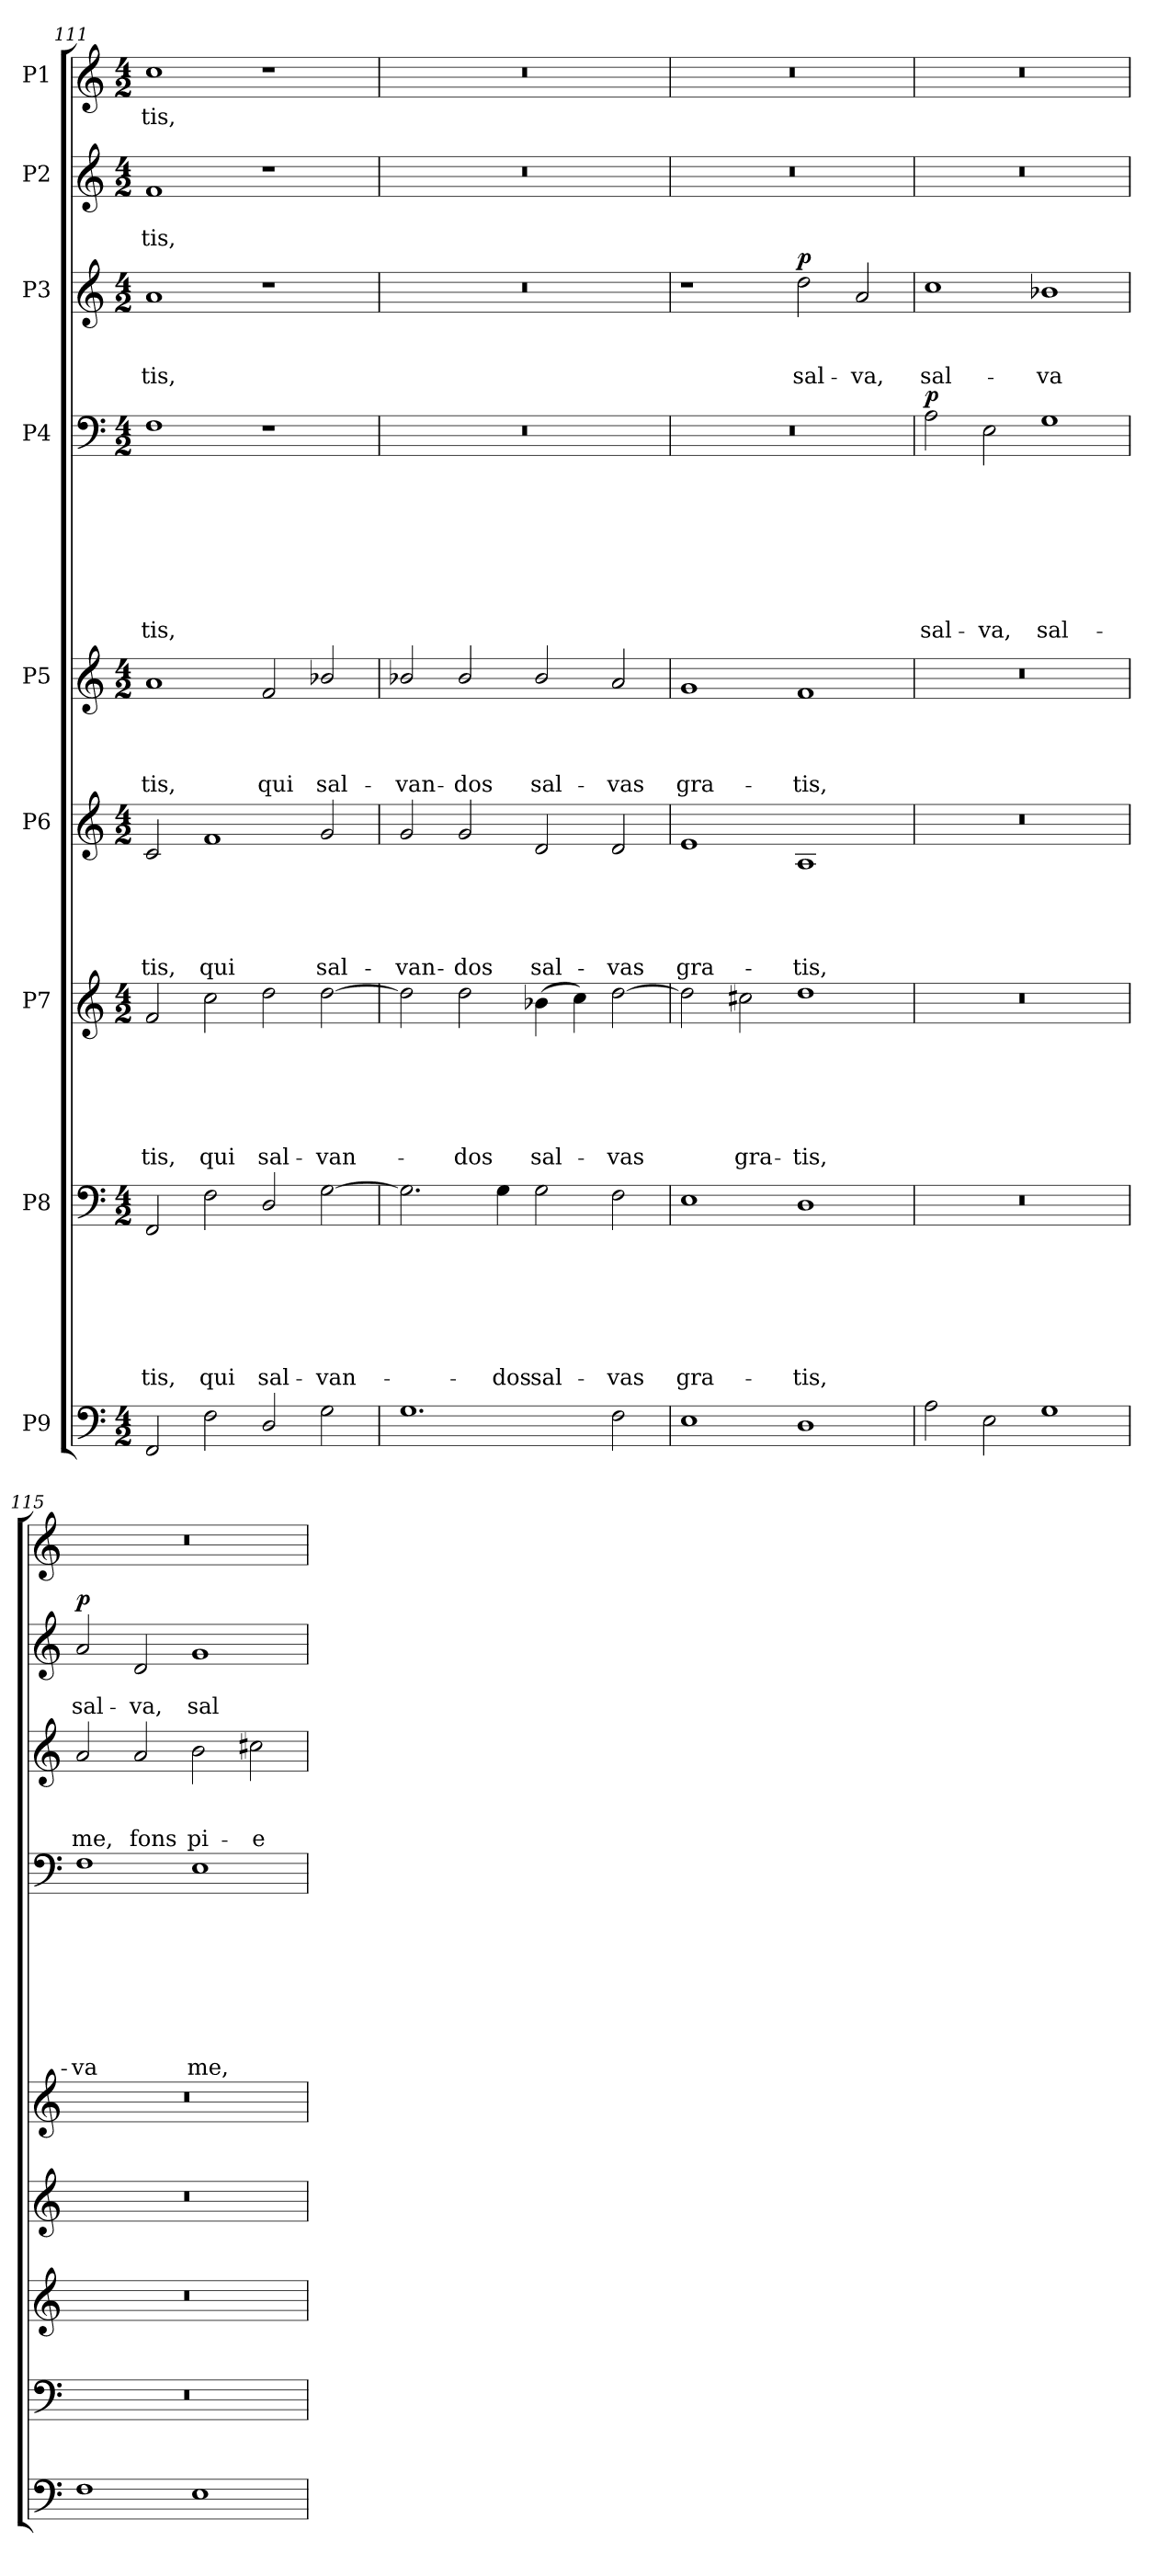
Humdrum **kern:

**kern	**kern	**text	**text	**text	**text	**text	**text	**text	**kern	**text	**text	**text	**text	**text	**text	**kern	**text	**text	**text	**text	**text	**kern	**text	**text	**text	**text	**kern	**text	**text	**text	**text	**text	**text	**text	**text	**dynam	**kern	**text	**text	**text	**dynam	**kern	**text	**text	**dynam	**kern	**text
*part9	*part8	*part8	*part8	*part8	*part8	*part8	*part8	*part8	*part7	*part7	*part7	*part7	*part7	*part7	*part7	*part6	*part6	*part6	*part6	*part6	*part6	*part5	*part5	*part5	*part5	*part5	*part4	*part4	*part4	*part4	*part4	*part4	*part4	*part4	*part4	*part4	*part3	*part3	*part3	*part3	*part3	*part2	*part2	*part2	*part2	*part1	*part1
*staff9	*staff8	*staff8	*staff8	*staff8	*staff8	*staff8	*staff8	*staff8	*staff7	*staff7	*staff7	*staff7	*staff7	*staff7	*staff7	*staff6	*staff6	*staff6	*staff6	*staff6	*staff6	*staff5	*staff5	*staff5	*staff5	*staff5	*staff4	*staff4	*staff4	*staff4	*staff4	*staff4	*staff4	*staff4	*staff4	*staff4	*staff3	*staff3	*staff3	*staff3	*staff3	*staff2	*staff2	*staff2	*staff2	*staff1	*staff1
*I"P9	*I"P8	*	*	*	*	*	*	*	*I"P7	*	*	*	*	*	*	*I"P6	*	*	*	*	*	*I"P5	*	*	*	*	*I"P4	*	*	*	*	*	*	*	*	*	*I"P3	*	*	*	*	*I"P2	*	*	*	*I"P1	*
!!LO:PB:g=z
*clefF4	*clefF4	*	*	*	*	*	*	*	*clefG2	*	*	*	*	*	*	*clefG2	*	*	*	*	*	*clefG2	*	*	*	*	*clefF4	*	*	*	*	*	*	*	*	*	*clefG2	*	*	*	*	*clefG2	*	*	*	*clefG2	*
*	*	*	*	*	*	*	*	*	*ITrd7c12	*	*	*	*	*	*	*	*	*	*	*	*	*	*	*	*	*	*	*	*	*	*	*	*	*	*	*	*ITrd7c12	*	*	*	*	*	*	*	*	*	*
*k[]	*k[]	*	*	*	*	*	*	*	*k[]	*	*	*	*	*	*	*k[]	*	*	*	*	*	*k[]	*	*	*	*	*k[]	*	*	*	*	*	*	*	*	*	*k[]	*	*	*	*	*k[]	*	*	*	*k[]	*
*C:	*C:	*	*	*	*	*	*	*	*C:	*	*	*	*	*	*	*C:	*	*	*	*	*	*C:	*	*	*	*	*C:	*	*	*	*	*	*	*	*	*	*C:	*	*	*	*	*C:	*	*	*	*C:	*
*M4/2	*M4/2	*	*	*	*	*	*	*	*M4/2	*	*	*	*	*	*	*M4/2	*	*	*	*	*	*M4/2	*	*	*	*	*M4/2	*	*	*	*	*	*	*	*	*	*M4/2	*	*	*	*	*M4/2	*	*	*	*M4/2	*
=111	=111	=111	=111	=111	=111	=111	=111	=111	=111	=111	=111	=111	=111	=111	=111	=111	=111	=111	=111	=111	=111	=111	=111	=111	=111	=111	=111	=111	=111	=111	=111	=111	=111	=111	=111	=111	=111	=111	=111	=111	=111	=111	=111	=111	=111	=111	=111
*^	*	*	*	*	*	*	*	*	*	*	*	*	*	*	*	*	*	*	*	*	*	*	*	*	*	*	*	*	*	*	*	*	*	*	*	*	*	*	*	*	*	*	*	*	*	*	*
!	!	!	!	!	!	!	!	!	!LO:LY:b	!	!	!	!	!	!	!LO:LY:b	!	!	!	!	!	!LO:LY:b	!	!	!	!	!LO:LY:b	!	!	!	!	!	!	!	!	!LO:LY:b	!	!	!	!	!LO:LY:b	!	!	!	!LO:LY:b	!	!	!LO:LY:b
2FF/	0ryy	2FF/	.	.	.	.	.	.	-tis,	2F/	.	.	.	.	.	-tis,	2c/	.	.	.	.	-tis,	1a	.	.	.	-tis,	1F	.	.	.	.	.	.	.	-tis,	.	1A	.	.	-tis,	.	1f	.	-tis,	.	1cc	-tis,
!	!	!	!	!	!	!	!	!	!LO:LY:b	!	!	!	!	!	!	!LO:LY:b	!	!	!	!	!	!LO:LY:b	!	!	!	!	!	!	!	!	!	!	!	!	!	!	!	!	!	!	!	!	!	!	!	!	!	!
2F\	.	2F\	.	.	.	.	.	.	qui	2c\	.	.	.	.	.	qui	1f	.	.	.	.	qui	.	.	.	.	.	.	.	.	.	.	.	.	.	.	.	.	.	.	.	.	.	.	.	.	.	.
!	!	!	!	!	!	!	!	!	!LO:LY:b	!	!	!	!	!	!	!LO:LY:b	!	!	!	!	!	!	!	!	!	!	!LO:LY:b	!	!	!	!	!	!	!	!	!	!	!	!	!	!	!	!	!	!	!	!	!
2D/	.	2D/	.	.	.	.	.	.	sal-	2d\	.	.	.	.	.	sal-	.	.	.	.	.	.	2f/	.	.	.	qui	1r	.	.	.	.	.	.	.	.	.	1r	.	.	.	.	1r	.	.	.	1r	.
!	!	!	!	!	!	!	!	!	!LO:LY:b	!	!	!	!	!	!	!LO:LY:b	!	!	!	!	!	!LO:LY:b	!	!	!	!	!LO:LY:b	!	!	!	!	!	!	!	!	!	!	!	!	!	!	!	!	!	!	!	!	!
2G\	.	[>2G\	.	.	.	.	.	.	-van-	[>2d\	.	.	.	.	.	-van-	2g/	.	.	.	.	sal-	2b-X/	.	.	.	sal-	.	.	.	.	.	.	.	.	.	.	.	.	.	.	.	.	.	.	.	.	.
=112	=112	=112	=112	=112	=112	=112	=112	=112	=112	=112	=112	=112	=112	=112	=112	=112	=112	=112	=112	=112	=112	=112	=112	=112	=112	=112	=112	=112	=112	=112	=112	=112	=112	=112	=112	=112	=112	=112	=112	=112	=112	=112	=112	=112	=112	=112	=112	=112
!	!	!	!	!	!	!	!	!	!	!	!	!	!	!	!	!	!	!	!	!	!	!LO:LY:b	!	!	!	!	!LO:LY:b	!LO:N:vis=1	!	!	!	!	!	!	!	!	!	!LO:N:vis=1	!	!	!	!	!LO:N:vis=1	!	!	!	!LO:N:vis=1	!
1.G	0ryy	2.G\]	.	.	.	.	.	.	.	2d\]	.	.	.	.	.	.	2g/	.	.	.	.	-van-	2b-X/	.	.	.	-van-	0r	.	.	.	.	.	.	.	.	.	0r	.	.	.	.	0r	.	.	.	0r	.
!	!	!	!	!	!	!	!	!	!	!	!	!	!	!	!	!LO:LY:b	!	!	!	!	!	!LO:LY:b	!	!	!	!	!LO:LY:b	!	!	!	!	!	!	!	!	!	!	!	!	!	!	!	!	!	!	!	!	!
.	.	.	.	.	.	.	.	.	.	2d\	.	.	.	.	.	-dos	2g/	.	.	.	.	-dos	2b-/	.	.	.	-dos	.	.	.	.	.	.	.	.	.	.	.	.	.	.	.	.	.	.	.	.	.
!	!	!	!	!	!	!	!	!	!LO:LY:b	!	!	!	!	!	!	!	!	!	!	!	!	!	!	!	!	!	!	!	!	!	!	!	!	!	!	!	!	!	!	!	!	!	!	!	!	!	!	!
.	.	4G\	.	.	.	.	.	.	-dos	.	.	.	.	.	.	.	.	.	.	.	.	.	.	.	.	.	.	.	.	.	.	.	.	.	.	.	.	.	.	.	.	.	.	.	.	.	.	.
!	!	!	!	!	!	!	!	!	!LO:LY:b	!	!	!	!	!	!	!LO:LY:b	!	!	!	!	!	!LO:LY:b	!	!	!	!	!LO:LY:b	!	!	!	!	!	!	!	!	!	!	!	!	!	!	!	!	!	!	!	!	!
.	.	2G\	.	.	.	.	.	.	sal-	(>4B-X\	.	.	.	.	.	sal-	2d/	.	.	.	.	sal-	2b-/	.	.	.	sal-	.	.	.	.	.	.	.	.	.	.	.	.	.	.	.	.	.	.	.	.	.
.	.	.	.	.	.	.	.	.	.	4c\)	.	.	.	.	.	.	.	.	.	.	.	.	.	.	.	.	.	.	.	.	.	.	.	.	.	.	.	.	.	.	.	.	.	.	.	.	.	.
!	!	!	!	!	!	!	!	!	!LO:LY:b	!	!	!	!	!	!	!LO:LY:b	!	!	!	!	!	!LO:LY:b	!	!	!	!	!LO:LY:b	!	!	!	!	!	!	!	!	!	!	!	!	!	!	!	!	!	!	!	!	!
2F\	.	2F\	.	.	.	.	.	.	-vas	[>2d\	.	.	.	.	.	-vas	2d/	.	.	.	.	-vas	2a/	.	.	.	-vas	.	.	.	.	.	.	.	.	.	.	.	.	.	.	.	.	.	.	.	.	.
=113	=113	=113	=113	=113	=113	=113	=113	=113	=113	=113	=113	=113	=113	=113	=113	=113	=113	=113	=113	=113	=113	=113	=113	=113	=113	=113	=113	=113	=113	=113	=113	=113	=113	=113	=113	=113	=113	=113	=113	=113	=113	=113	=113	=113	=113	=113	=113	=113
!	!	!	!	!	!	!	!	!	!LO:LY:b	!	!	!	!	!	!	!	!	!	!	!	!	!LO:LY:b	!	!	!	!	!LO:LY:b	!LO:N:vis=1	!	!	!	!	!	!	!	!	!	!	!	!	!	!	!LO:N:vis=1	!	!	!	!LO:N:vis=1	!
1E	0ryy	1E	.	.	.	.	.	.	gra-	2d\]	.	.	.	.	.	.	1e	.	.	.	.	gra-	1g	.	.	.	gra-	0r	.	.	.	.	.	.	.	.	.	1r	.	.	.	.	0r	.	.	.	0r	.
!	!	!	!	!	!	!	!	!	!	!	!	!	!	!	!	!LO:LY:b	!	!	!	!	!	!	!	!	!	!	!	!	!	!	!	!	!	!	!	!	!	!	!	!	!	!	!	!	!	!	!	!
.	.	.	.	.	.	.	.	.	.	2c#X\	.	.	.	.	.	gra-	.	.	.	.	.	.	.	.	.	.	.	.	.	.	.	.	.	.	.	.	.	.	.	.	.	.	.	.	.	.	.	.
!	!	!	!	!	!	!	!	!	!LO:LY:b	!	!	!	!	!	!	!LO:LY:b	!	!	!	!	!	!LO:LY:b	!	!	!	!	!LO:LY:b	!	!	!	!	!	!	!	!	!	!	!	!	!	!LO:LY:b	!LO:DY:a	!	!	!	!	!	!
1D	.	1D	.	.	.	.	.	.	-tis,	1d	.	.	.	.	.	-tis,	1A	.	.	.	.	-tis,	1f	.	.	.	-tis,	.	.	.	.	.	.	.	.	.	.	2d\	.	.	sal-	p	.	.	.	.	.	.
!	!	!	!	!	!	!	!	!	!	!	!	!	!	!	!	!	!	!	!	!	!	!	!	!	!	!	!	!	!	!	!	!	!	!	!	!	!	!	!	!	!LO:LY:b	!	!	!	!	!	!	!
.	.	.	.	.	.	.	.	.	.	.	.	.	.	.	.	.	.	.	.	.	.	.	.	.	.	.	.	.	.	.	.	.	.	.	.	.	.	2A/	.	.	-va,	.	.	.	.	.	.	.
=114	=114	=114	=114	=114	=114	=114	=114	=114	=114	=114	=114	=114	=114	=114	=114	=114	=114	=114	=114	=114	=114	=114	=114	=114	=114	=114	=114	=114	=114	=114	=114	=114	=114	=114	=114	=114	=114	=114	=114	=114	=114	=114	=114	=114	=114	=114	=114	=114
!	!	!LO:N:vis=1	!	!	!	!	!	!	!	!LO:N:vis=1	!	!	!	!	!	!	!LO:N:vis=1	!	!	!	!	!	!LO:N:vis=1	!	!	!	!	!	!	!	!	!	!	!	!	!LO:LY:b	!LO:DY:a	!	!	!	!LO:LY:b	!	!LO:N:vis=1	!	!	!	!LO:N:vis=1	!
2A\	0ryy	0r	.	.	.	.	.	.	.	0r	.	.	.	.	.	.	0r	.	.	.	.	.	0r	.	.	.	.	2A\	.	.	.	.	.	.	.	sal-	p	1c	.	.	sal-	.	0r	.	.	.	0r	.
!	!	!	!	!	!	!	!	!	!	!	!	!	!	!	!	!	!	!	!	!	!	!	!	!	!	!	!	!	!	!	!	!	!	!	!	!LO:LY:b	!	!	!	!	!	!	!	!	!	!	!	!
2E\	.	.	.	.	.	.	.	.	.	.	.	.	.	.	.	.	.	.	.	.	.	.	.	.	.	.	.	2E\	.	.	.	.	.	.	.	-va,	.	.	.	.	.	.	.	.	.	.	.	.
!	!	!	!	!	!	!	!	!	!	!	!	!	!	!	!	!	!	!	!	!	!	!	!	!	!	!	!	!	!	!	!	!	!	!	!	!LO:LY:b	!	!	!	!	!LO:LY:b	!	!	!	!	!	!	!
1G	.	.	.	.	.	.	.	.	.	.	.	.	.	.	.	.	.	.	.	.	.	.	.	.	.	.	.	1G	.	.	.	.	.	.	.	sal-	.	1B-X	.	.	-va	.	.	.	.	.	.	.
=115	=115	=115	=115	=115	=115	=115	=115	=115	=115	=115	=115	=115	=115	=115	=115	=115	=115	=115	=115	=115	=115	=115	=115	=115	=115	=115	=115	=115	=115	=115	=115	=115	=115	=115	=115	=115	=115	=115	=115	=115	=115	=115	=115	=115	=115	=115	=115	=115
!	!	!LO:N:vis=1	!	!	!	!	!	!	!	!LO:N:vis=1	!	!	!	!	!	!	!LO:N:vis=1	!	!	!	!	!	!LO:N:vis=1	!	!	!	!	!	!	!	!	!	!	!	!	!LO:LY:b	!	!	!	!	!LO:LY:b	!	!	!	!LO:LY:b	!LO:DY:a	!LO:N:vis=1	!
1F	0ryy	0r	.	.	.	.	.	.	.	0r	.	.	.	.	.	.	0r	.	.	.	.	.	0r	.	.	.	.	1F	.	.	.	.	.	.	.	-va	.	2A/	.	.	me,	.	2a/	.	sal-	p	0r	.
!	!	!	!	!	!	!	!	!	!	!	!	!	!	!	!	!	!	!	!	!	!	!	!	!	!	!	!	!	!	!	!	!	!	!	!	!	!	!	!	!	!LO:LY:b	!	!	!	!LO:LY:b	!	!	!
.	.	.	.	.	.	.	.	.	.	.	.	.	.	.	.	.	.	.	.	.	.	.	.	.	.	.	.	.	.	.	.	.	.	.	.	.	.	2A/	.	.	fons	.	2d/	.	-va,	.	.	.
!	!	!	!	!	!	!	!	!	!	!	!	!	!	!	!	!	!	!	!	!	!	!	!	!	!	!	!	!	!	!	!	!	!	!	!	!LO:LY:b	!	!	!	!	!LO:LY:b	!	!	!	!LO:LY:b	!	!	!
1E	.	.	.	.	.	.	.	.	.	.	.	.	.	.	.	.	.	.	.	.	.	.	.	.	.	.	.	1E	.	.	.	.	.	.	.	me,	.	2B\	.	.	pi-	.	1g	.	sal-	.	.	.
!	!	!	!	!	!	!	!	!	!	!	!	!	!	!	!	!	!	!	!	!	!	!	!	!	!	!	!	!	!	!	!	!	!	!	!	!	!	!	!	!	!LO:LY:b	!	!	!	!	!	!	!
.	.	.	.	.	.	.	.	.	.	.	.	.	.	.	.	.	.	.	.	.	.	.	.	.	.	.	.	.	.	.	.	.	.	.	.	.	.	2c#X\	.	.	-e-	.	.	.	.	.	.	.
*v	*v	*	*	*	*	*	*	*	*	*	*	*	*	*	*	*	*	*	*	*	*	*	*	*	*	*	*	*	*	*	*	*	*	*	*	*	*	*	*	*	*	*	*	*	*	*	*	*
=	=	=	=	=	=	=	=	=	=	=	=	=	=	=	=	=	=	=	=	=	=	=	=	=	=	=	=	=	=	=	=	=	=	=	=	=	=	=	=	=	=	=	=	=	=	=	=
*-	*-	*-	*-	*-	*-	*-	*-	*-	*-	*-	*-	*-	*-	*-	*-	*-	*-	*-	*-	*-	*-	*-	*-	*-	*-	*-	*-	*-	*-	*-	*-	*-	*-	*-	*-	*-	*-	*-	*-	*-	*-	*-	*-	*-	*-	*-	*-
